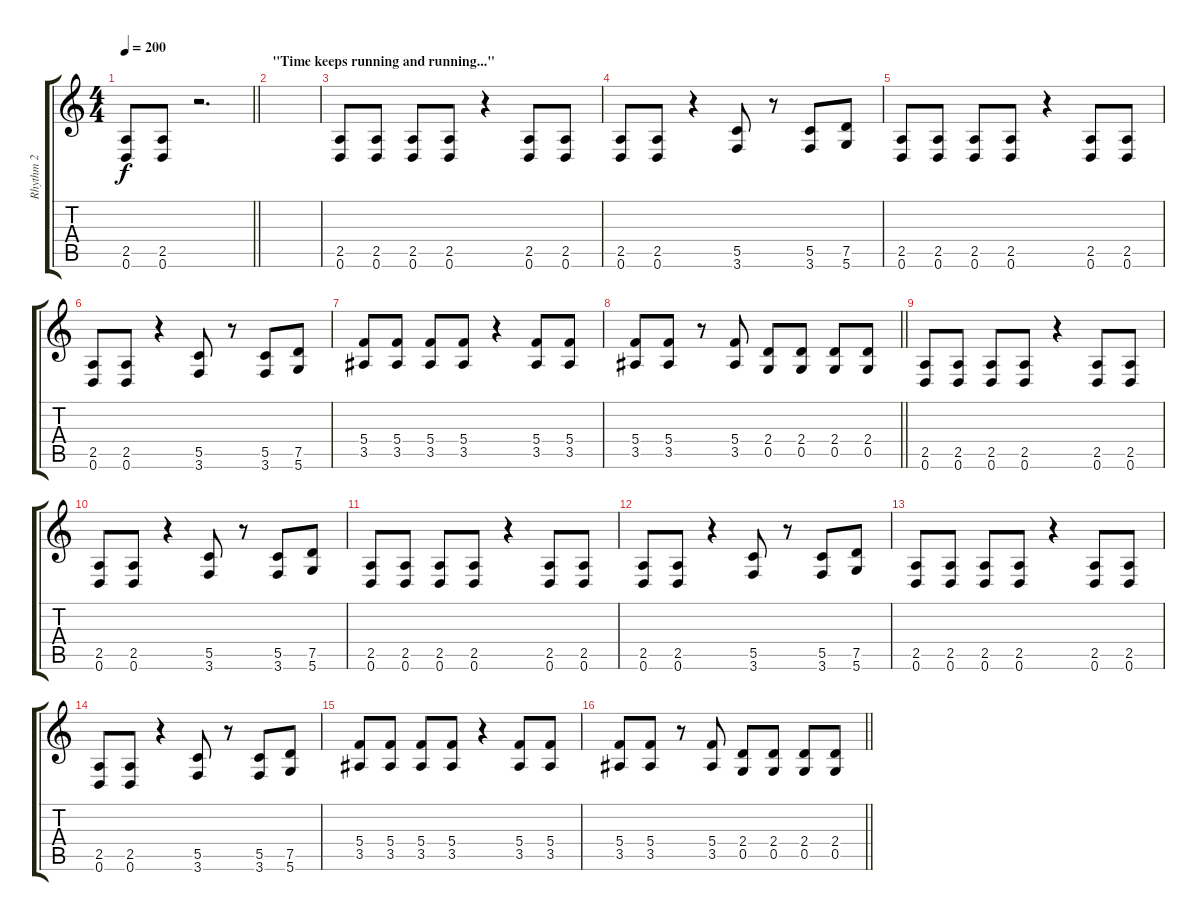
\track ("Rhythm 2" "Rhythm 2") {instrument distortionguitar}
\staff {score tabs}
\tuning (D4 A3 F3 C3 G2 D2) {hide}
\ts (4 4)
\tempo 200
\clef g2
\barLineRight lightlight
\ks c
(2.5 0.6).8{dy f} (2.5 0.6).8 r.2{d} |
\section ("" "\"Time keeps running and running...\"")
|
(2.5 0.6).8 (2.5 0.6).8 (2.5 0.6).8 (2.5 0.6).8 r.4 (2.5 0.6).8 (2.5 0.6).8 |
(2.5 0.6).8 (2.5 0.6).8 r.4 (5.5 3.6).8 r.8 (5.5 3.6).8 (7.5 5.6).8 |
(2.5 0.6).8 (2.5 0.6).8 (2.5 0.6).8 (2.5 0.6).8 r.4 (2.5 0.6).8 (2.5 0.6).8 |
(2.5 0.6).8 (2.5 0.6).8 r.4 (5.5 3.6).8 r.8 (5.5 3.6).8 (7.5 5.6).8 |
(5.4 3.5).8 (5.4 3.5).8 (5.4 3.5).8 (5.4 3.5).8 r.4 (5.4 3.5).8 (5.4 3.5).8 |
\barLineRight lightlight
(5.4 3.5).8 (5.4 3.5).8 r.8 (5.4 3.5).8 (2.4 0.5).8 (2.4 0.5).8 (2.4 0.5).8 (2.4 0.5).8 |
(2.5 0.6).8 (2.5 0.6).8 (2.5 0.6).8 (2.5 0.6).8 r.4 (2.5 0.6).8 (2.5 0.6).8 |
(2.5 0.6).8 (2.5 0.6).8 r.4 (5.5 3.6).8 r.8 (5.5 3.6).8 (7.5 5.6).8 |
(2.5 0.6).8 (2.5 0.6).8 (2.5 0.6).8 (2.5 0.6).8 r.4 (2.5 0.6).8 (2.5 0.6).8 |
(2.5 0.6).8 (2.5 0.6).8 r.4 (5.5 3.6).8 r.8 (5.5 3.6).8 (7.5 5.6).8 |
(2.5 0.6).8 (2.5 0.6).8 (2.5 0.6).8 (2.5 0.6).8 r.4 (2.5 0.6).8 (2.5 0.6).8 |
(2.5 0.6).8 (2.5 0.6).8 r.4 (5.5 3.6).8 r.8 (5.5 3.6).8 (7.5 5.6).8 |
(5.4 3.5).8 (5.4 3.5).8 (5.4 3.5).8 (5.4 3.5).8 r.4 (5.4 3.5).8 (5.4 3.5).8 |
\barLineRight lightlight
(5.4 3.5).8 (5.4 3.5).8 r.8 (5.4 3.5).8 (2.4 0.5).8 (2.4 0.5).8 (2.4 0.5).8 (2.4 0.5).8
